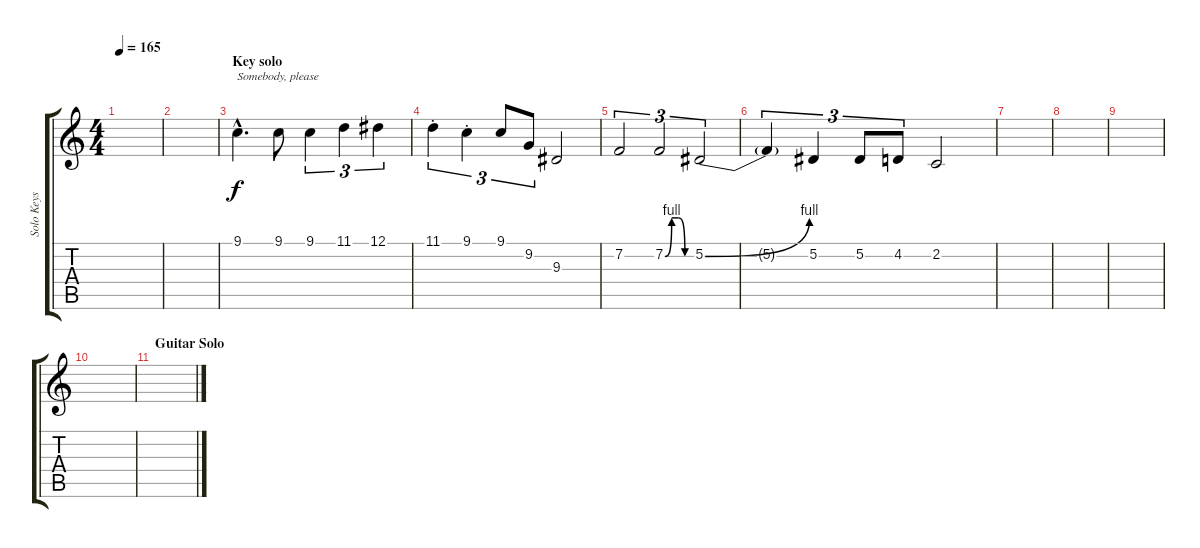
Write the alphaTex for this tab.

\track ("Solo Keys" "Solo Keys") {instrument harpsichord}
\staff {score tabs}
\tuning (Eb4 Bb3 Gb3 Db3 Ab2 Eb2) {hide}
\ts (4 4)
\tempo 165
\clef g2
\ks c
|
|
\section ("" "Key solo")
9.1{hac}.4{d txt "Somebody, please" volume 16 instrument lead2sawtooth} 9.1.8 9.1.4{tu (3 2)} 11.1.4{tu (3 2)} 12.1.4{tu (3 2)} |
11.1{st}.4{tu (3 2)} 9.1{st}.4{tu (3 2)} 9.1.8{tu (3 2)} 9.2.8{tu (3 2)} 9.3.2 |
7.2.2{tu (3 2) volume 16 instrument lead2sawtooth} 7.2{be (custom 0 0 15 4 30 4 45 0 60 0)}.2{tu (3 2)} 5.2{be (bend 0 0 60 4)}.2{tu (3 2)} |
5.2{t}.4{tu (3 2)} 5.2.4{tu (3 2)} 5.2.8{tu (3 2)} 4.2.8{tu (3 2)} 2.2.2 |
|
|
|
|
\section ("" "Guitar Solo")
